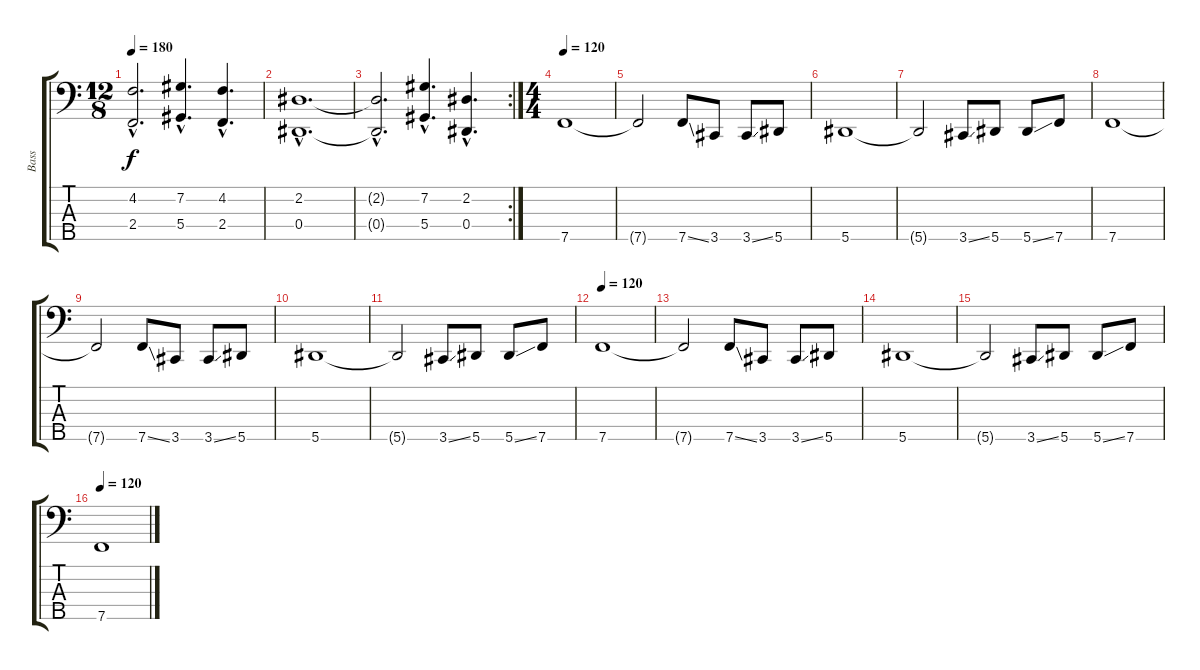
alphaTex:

\track ("Bass" "Bass") {instrument electricbassfinger}
\staff {score tabs}
\tuning (Gb2 Db2 Ab1 Eb1 Bb0) {hide}
\ts (12 8)
\tempo 180
\clef f4
\ks c
(4.2{hac t} 2.4{hac t}).2{d dy f} (7.2{hac} 5.4{hac}).4{d} (4.2{hac} 2.4{hac}).4{d} |
(2.2{hac} 0.4{hac}).1{d} |
\rc 2
(2.2{hac t} 0.4{hac t}).2{d} (7.2{hac} 5.4{hac}).4{d} (2.2{hac} 0.4{hac}).4{d} |
\ts (4 4)
\tempo 120
7.5.1 |
7.5{t}.2 7.5{ss}.8 3.5.8 3.5{ss}.8 5.5.8 |
5.5.1 |
5.5{t}.2 3.5{ss}.8 5.5.8 5.5{ss}.8 7.5.8 |
7.5.1 |
7.5{t}.2 7.5{ss}.8 3.5.8 3.5{ss}.8 5.5.8 |
5.5.1 |
5.5{t}.2 3.5{ss}.8 5.5.8 5.5{ss}.8 7.5.8 |
\tempo 120
7.5.1 |
7.5{t}.2 7.5{ss}.8 3.5.8 3.5{ss}.8 5.5.8 |
5.5.1 |
5.5{t}.2 3.5{ss}.8 5.5.8 5.5{ss}.8 7.5.8 |
\tempo 120
7.5.1
